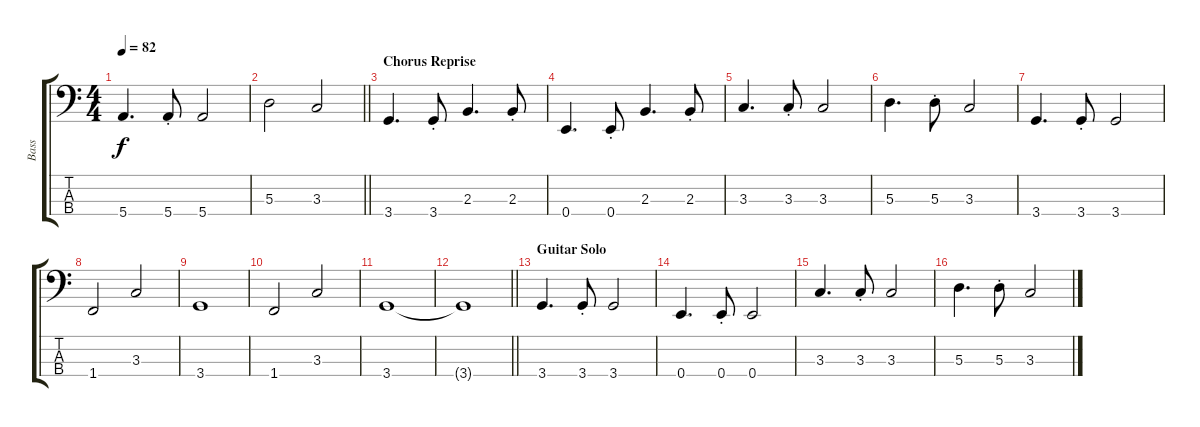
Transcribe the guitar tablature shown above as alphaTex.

\track ("Bass" "Bass") {instrument electricbassfinger}
\staff {score tabs}
\tuning (G2 D2 A1 E1) {hide}
\ts (4 4)
\tempo 82
\clef f4
\ks c
5.4.4{d dy f} 5.4{st}.8 5.4.2 |
\barLineRight lightlight
5.3.2 3.3.2 |
\section ("" "Chorus Reprise")
3.4.4{d} 3.4{st}.8 2.3.4{d} 2.3{st}.8 |
0.4.4{d} 0.4{st}.8 2.3.4{d} 2.3{st}.8 |
3.3.4{d} 3.3{st}.8 3.3.2 |
5.3.4{d} 5.3{st}.8 3.3.2 |
3.4.4{d} 3.4{st}.8 3.4.2 |
1.4.2 3.3.2 |
3.4.1 |
1.4.2 3.3.2 |
3.4.1 |
\barLineRight lightlight
3.4{t}.1 |
\section ("" "Guitar Solo")
3.4.4{d} 3.4{st}.8 3.4.2 |
0.4.4{d} 0.4{st}.8 0.4.2 |
3.3.4{d} 3.3{st}.8 3.3.2 |
5.3.4{d} 5.3{st}.8 3.3.2
